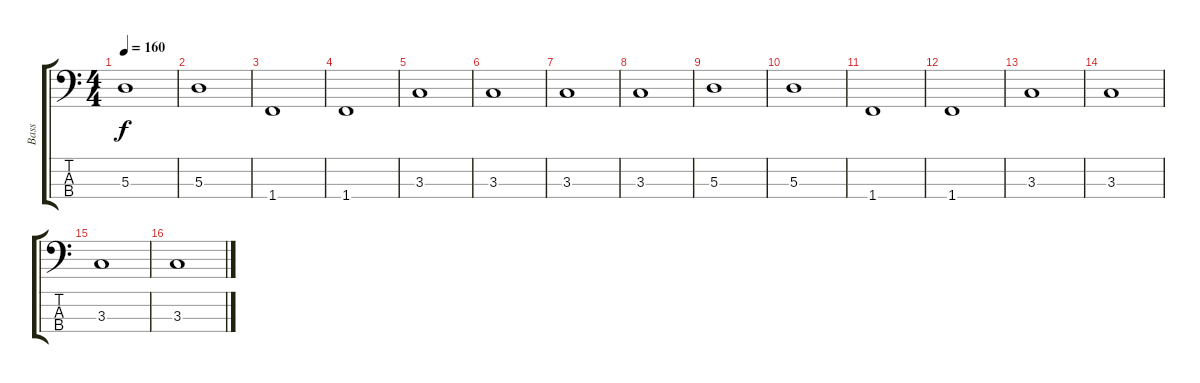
\track ("Bass" "Bass") {instrument electricbassfinger}
\staff {score tabs}
\tuning (G2 D2 A1 E1) {hide}
\ts (4 4)
\tempo 160
\clef f4
\ks c
5.3.1{dy f} |
5.3.1 |
1.4.1 |
1.4.1 |
3.3.1 |
3.3.1 |
3.3.1 |
3.3.1 |
5.3.1 |
5.3.1 |
1.4.1 |
1.4.1 |
3.3.1 |
3.3.1 |
3.3.1 |
3.3.1
